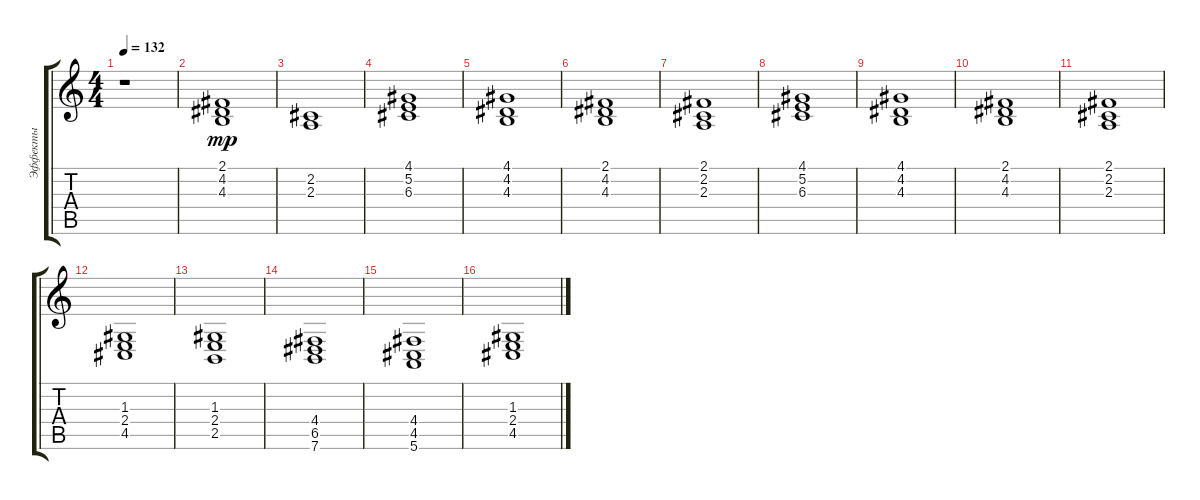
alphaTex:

\track ("Эффекты" "Эффекты") {instrument fx7echoes}
\staff {score tabs}
\tuning (E4 B3 G3 D3 A2 E2) {hide}
\ts (4 4)
\tempo 132
\clef g2
\ks c
r.1{dy mp} |
(2.1 4.2 4.3).1 |
(2.2 2.3).1 |
(4.1 5.2 6.3).1 |
(4.1 4.2 4.3).1 |
(2.1 4.2 4.3).1 |
(2.1 2.2 2.3).1 |
(4.1 5.2 6.3).1 |
(4.1 4.2 4.3).1 |
(2.1 4.2 4.3).1 |
(2.1 2.2 2.3).1 |
(1.3 2.4 4.5).1 |
(1.3 2.4 2.5).1 |
(4.4 6.5 7.6).1 |
(4.4 4.5 5.6).1 |
(1.3 2.4 4.5).1
